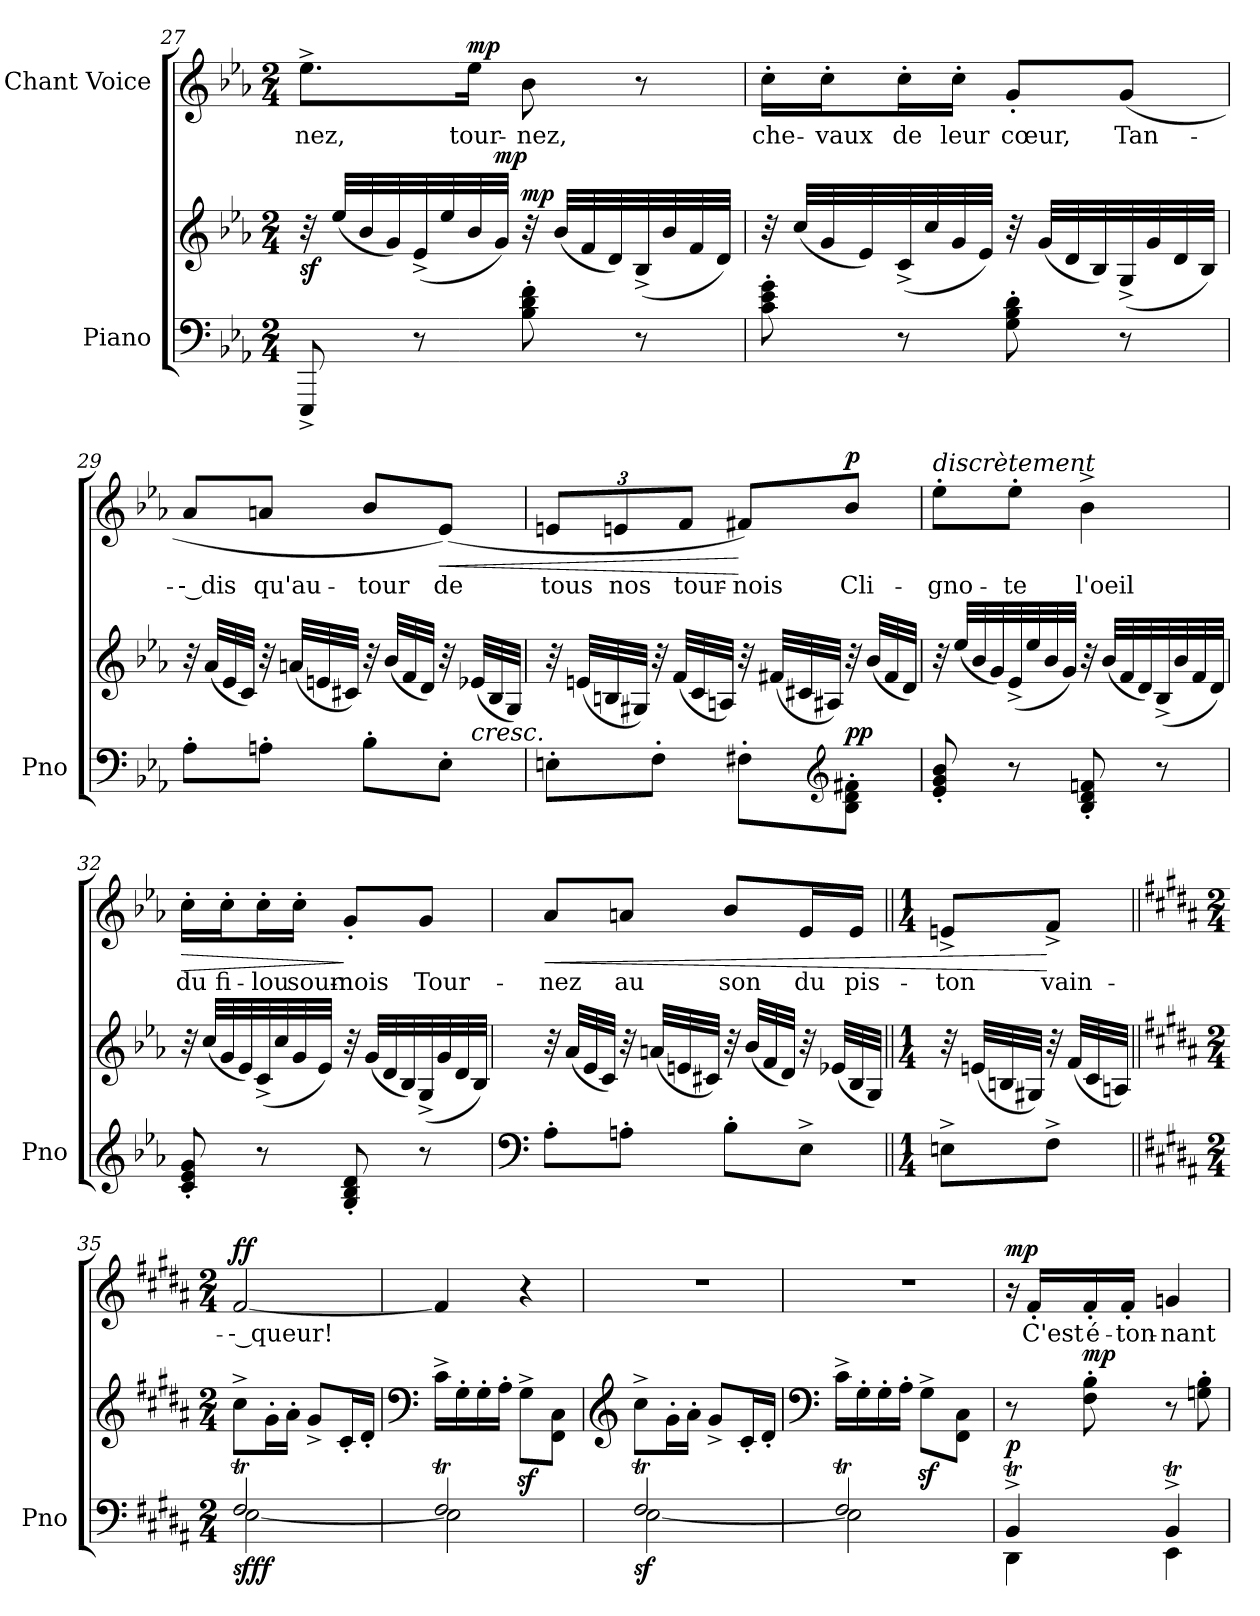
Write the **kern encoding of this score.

**kern	**kern	**dynam	**kern	**text	**dynam
*part2	*part2	*part2	*part1	*part1	*part1
*staff3	*staff2	*staff2/3	*staff1	*staff1	*staff1
*I"Piano	*	*	*I"Chant Voice	*	*
*I'Pno	*	*	*	*	*
*clefF4	*clefG2	*	*clefG2	*	*
*k[b-e-a-]	*k[b-e-a-]	*	*k[b-e-a-]	*	*
*M2/4	*M2/4	*	*M2/4	*	*
=27	=27	=27	=27	=27	=27
!	!	!LO:DY:b	!	!LO:LY:b	!
8EEE-^/	32r	sf	8.ee-^\L	-nez,	.
.	(32ee-/LLL	.	.	.	.
.	32b-/	.	.	.	.
.	32g/)	.	.	.	.
8r	(32e-^/	.	.	.	.
.	32ee-/	.	.	.	.
!	!	!	!	!LO:LY:b	!LO:DY:a
.	32b-/	.	16ee-\Jk	tour-	mp
!	!	!LO:DY:a	!	!	!
.	32g/JJJ)	mp	.	.	.
!	!	!LO:DY:a	!	!LO:LY:b	!
8B-\' 8d\' 8f\'	32r	mp	8b-\	-nez,	.
.	(32b-/LLL	.	.	.	.
.	32f/	.	.	.	.
.	32d/)	.	.	.	.
8r	(32B-^/	.	8r	.	.
.	32b-/	.	.	.	.
.	32f/	.	.	.	.
.	32d/JJJ)	.	.	.	.
!!LO:LB:g=z
=28	=28	=28	=28	=28	=28
!	!	!	!	!LO:LY:b	!
8c\' 8e-\' 8g\'	32r	.	16cc'\LL	che-	.
.	(32cc/LLL	.	.	.	.
!	!	!	!	!LO:LY:b	!
.	32g/	.	16cc'\J	-vaux	.
.	32e-/)	.	.	.	.
!	!	!	!	!LO:LY:b	!
8r	(32c^/	.	16cc'\L	de	.
.	32cc/	.	.	.	.
!	!	!	!	!LO:LY:b	!
.	32g/	.	16cc'\JJ	leur	.
.	32e-/JJJ)	.	.	.	.
!	!	!	!	!LO:LY:b	!
8G\' 8B-\' 8d\'	32r	.	8g'>/L	cœur,	.
.	(32g/LLL	.	.	.	.
.	32d/	.	.	.	.
.	32B-/)	.	.	.	.
!	!	!	!	!LO:LY:b	!
8r	(32G^/	.	(>8g/J	Tan-	.
.	32g/	.	.	.	.
.	32d/	.	.	.	.
.	32B-/JJJ)	.	.	.	.
!!LO:PB:g=z
=29	=29	=29	=29	=29	=29
!	!	!	!	!LO:LY:b	!
8A-'\L	32r	.	8a-/L	-- dis	.
.	(32a-/LLL	.	.	.	.
.	32e-/	.	.	.	.
.	32c/JJJ)	.	.	.	.
!	!	!	!	!LO:LY:b	!
8An'\J	32r	.	8an/J	qu'au-	.
.	(32an/LLL	.	.	.	.
.	32en/	.	.	.	.
.	32c#X/JJJ)	.	.	.	.
!	!	!	!	!LO:LY:b	!
8B-'\L	32r	.	8b-/L	-tour	.
.	(32b-/LLL	.	.	.	.
.	32f/	.	.	.	.
.	32d/JJJ)	.	.	.	.
!	!	!	!	!LO:LY:b	!LO:HP:b
8E-'\J	32r	.	(>8e-/J)	de	<
!	!	!LO:HP:b	!	!	!
.	(32e-X/LLL	<	.	.	.
.	32B-/	.	.	.	.
.	32G/JJJ)	.	.	.	.
=30	=30	=30	=30	=30	=30
!	!	!	!	!LO:LY:b	!
8En'\L	32r	.	12en/L	tous	.
.	(32en/LLL	.	.	.	.
.	32Bn/	.	.	.	.
!	!	!	!	!LO:LY:b	!
.	.	.	12en/	nos	.
.	32G#X/JJJ)	.	.	.	.
8F'\J	32r	.	.	.	.
.	(32f/LLL	.	.	.	.
!	!	!	!	!LO:LY:b	!
.	.	.	12f/J	tour-	.
.	32c/	.	.	.	.
.	32An/JJJ)	.	.	.	.
!	!	!	!	!LO:LY:b	!
8F#X'\L	32r	.	8f#X/L)	-nois	[
.	(32f#X/LLL	.	.	.	.
.	32c#X/	.	.	.	.
.	32A#X/JJJ)	.	.	.	.
*clefG2	*	*	*	*	*
!	!	!LO:DY:a=2	!	!LO:LY:b	!
!	!	!LO:DY:n=1:a	!	!	!LO:DY:a
8B-'\ 8d'\ 8f#X'\J	32r	p p	8b-/J	Cli-	p
.	(32b-/LLL	.	.	.	.
.	32f#/	.	.	.	.
.	32d/JJJ)	.	.	.	.
!!LO:LB:g=z
=31	=31	=31	=31	=31	=31
!	!	!	!LO:TX:a:i:t=discrètement	!	!
!	!	!	!	!LO:LY:b	!
8e-/' 8g/' 8b-/'	32r	.	8ee-'\L	-gno-	.
.	(32ee-/LLL	.	.	.	.
.	32b-/	.	.	.	.
.	32g/)	.	.	.	.
!	!	!	!	!LO:LY:b	!
8r	(32e-^/	.	8ee-'\J	-te	.
.	32ee-/	.	.	.	.
.	32b-/	.	.	.	.
.	32g/JJJ)	.	.	.	.
!	!	!	!	!LO:LY:b	!
8B-/' 8d/' 8fn/'	32r	.	4b-^\	l'oeil	.
.	(32b-/LLL	.	.	.	.
.	32f/	.	.	.	.
.	32d/)	.	.	.	.
8r	(32B-^/	.	.	.	.
.	32b-/	.	.	.	.
.	32f/	.	.	.	.
.	32d/JJJ)	.	.	.	.
!!LO:LB:g=z
=32	=32	=32	=32	=32	=32
!	!	!	!	!LO:LY:b	!LO:HP:b
8c/' 8e-/' 8g/'	32r	.	16cc'\LL	du	>
.	(32cc/LLL	.	.	.	.
!	!	!	!	!LO:LY:b	!
.	32g/	.	16cc'\J	fi-	.
.	32e-/)	.	.	.	.
!	!	!	!	!LO:LY:b	!
8r	(32c^/	.	16cc'\L	-lou	.
.	32cc/	.	.	.	.
!	!	!	!	!LO:LY:b	!
.	32g/	.	16cc'\JJ	sour-	.
.	32e-/JJJ)	.	.	.	.
!	!	!	!	!LO:LY:b	!
8G/' 8B-/' 8d/'	32r	.	8g'>/L	-nois	]
.	(32g/LLL	.	.	.	.
.	32d/	.	.	.	.
.	32B-/)	.	.	.	.
!	!	!	!	!LO:LY:b	!
8r	(32G^/	.	8g/J	Tour-	.
.	32g/	.	.	.	.
.	32d/	.	.	.	.
.	32B-/JJJ)	.	.	.	.
!!LO:LB:g=z
=33	=33	=33	=33	=33	=33
*clefF4	*	*	*	*	*
!	!	!	!	!LO:LY:b	!LO:HP:b
8A-'\L	32r	.	8a-/L	-nez	<
.	(32a-/LLL	.	.	.	.
.	32e-/	.	.	.	.
.	32c/JJJ)	.	.	.	.
!	!	!	!	!LO:LY:b	!
8An'\J	32r	.	8an/J	au	.
.	(32an/LLL	.	.	.	.
.	32en/	.	.	.	.
.	32c#X/JJJ)	.	.	.	.
!	!	!	!	!LO:LY:b	!
8B-'\L	32r	.	8b-/L	son	.
.	(32b-/LLL	.	.	.	.
.	32f/	.	.	.	.
.	32d/JJJ)	.	.	.	.
!	!	!	!	!LO:LY:b	!
8E-^\J	32r	.	16e-/L	du	.
.	(32e-X/LLL	.	.	.	.
!	!	!	!	!LO:LY:b	!
.	32B-/	.	16e-/JJ	pis-	.
.	32G/JJJ)	.	.	.	.
=34||	=34||	=34||	=34||	=34||	=34||
*M1/4	*M1/4	*	*M1/4	*	*
!	!	!	!	!LO:LY:b	!
8En^\L	32r	.	8en^>/L	-ton	.
.	(32en/LLL	.	.	.	.
.	32Bn/	.	.	.	.
.	32G#X/JJJ)	.	.	.	.
!	!	!	!	!LO:LY:b	!
8F^\J	32r	.	8f^>/J	vain-	[
.	(32f/LLL	.	.	.	.
.	32c/	[	.	.	.
.	32An/JJJ)	.	.	.	.
!!LO:PB:g=z
=35||	=35||	=35||	=35||	=35||	=35||
*k[f#c#g#d#a#]	*k[f#c#g#d#a#]	*	*k[f#c#g#d#a#]	*	*
*M2/4	*M2/4	*	*M2/4	*	*
*^	*	*	*	*	*
!	!	!	!LO:DY:b=2	!	!LO:LY:b	!
!	!	!	!LO:DY:n=1:b	!	!	!LO:DY:a
2F#T/	[2E\	8cc#^\L	sf ff	[2f#/	-- queur!	ff
.	.	16g#'\L	.	.	.	.
.	.	16a#'\JJ	.	.	.	.
.	.	8g#^/L	.	.	.	.
.	.	16c#'/L	.	.	.	.
.	.	16d#'/JJ	.	.	.	.
=36	=36	=36	=36	=36	=36	=36
*	*	*clefF4	*	*	*	*
2F#T/	2E\]	16c#^\LL	.	4f#/]	.	.
.	.	16G#'\	.	.	.	.
.	.	16G#'\	.	.	.	.
.	.	16A#'\JJ	.	.	.	.
.	.	8G#z>^>\L	.	4r	.	.
.	.	8FF#\ 8C#\J	.	.	.	.
=37	=37	=37	=37	=37	=37	=37
*	*	*clefG2	*	*	*	*
!	!	!	!LO:DY:b=2	!	!	!
2F#T/	[2E\	8cc#^\L	sf	2r	.	.
.	.	16g#'\L	.	.	.	.
.	.	16a#'\JJ	.	.	.	.
.	.	8g#^/L	.	.	.	.
.	.	16c#'/L	.	.	.	.
.	.	16d#'/JJ	.	.	.	.
=38	=38	=38	=38	=38	=38	=38
*	*	*clefF4	*	*	*	*
2F#T/	2E\]	16c#^\LL	.	2r	.	.
.	.	16G#'\	.	.	.	.
.	.	16G#'\	.	.	.	.
.	.	16A#'\JJ	.	.	.	.
.	.	8G#z>^>\L	.	.	.	.
.	.	8FF#\ 8C#\J	.	.	.	.
!!LO:LB:g=z
=39	=39	=39	=39	=39	=39	=39
!	!	!	!LO:DY:a=2	!	!	!LO:DY:a
4BBT^/	4DD#\	8r	p	16r	.	mp
!	!	!	!	!	!LO:LY:b	!
.	.	.	.	16f#'>/LL	C'est	.
!	!	!	!LO:DY:a	!	!LO:LY:b	!
.	.	8F#\' 8B\'	mp	16f#'>/	é-	.
!	!	!	!	!	!LO:LY:b	!
.	.	.	.	16f#'>/JJ	-ton-	.
!	!	!	!	!	!LO:LY:b	!
4BBT^/	4EE\	8r	.	4gn/	-nant	.
.	.	8Gn\' 8B\'	.	.	.	.
*v	*v	*	*	*	*	*
=	=	=	=	=	=
*-	*-	*-	*-	*-	*-
